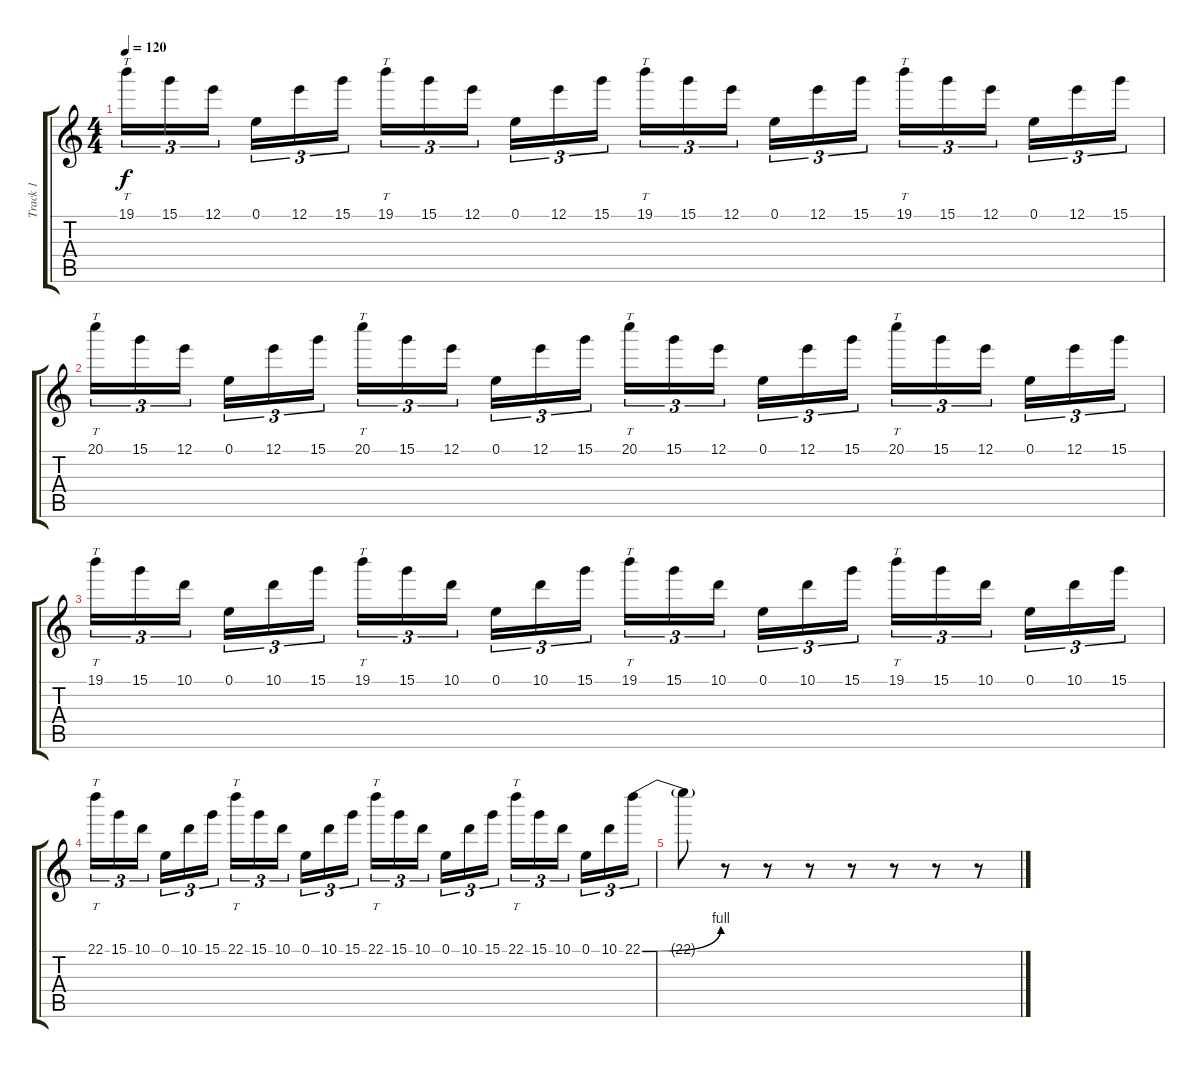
\track ("Track 1" "Track 1") {instrument distortionguitar}
\staff {score tabs}
\tuning (E4 B3 G3 D3 A2 D2) {hide}
\ts (4 4)
\tempo 120
\clef g2
\ks c
19.1.16{tt tu (3 2) dy f} 15.1.16{tu (3 2)} 12.1.16{tu (3 2)} 0.1.16{tu (3 2)} 12.1.16{tu (3 2)} 15.1.16{tu (3 2)} 19.1.16{tt tu (3 2)} 15.1.16{tu (3 2)} 12.1.16{tu (3 2)} 0.1.16{tu (3 2)} 12.1.16{tu (3 2)} 15.1.16{tu (3 2)} 19.1.16{tt tu (3 2)} 15.1.16{tu (3 2)} 12.1.16{tu (3 2)} 0.1.16{tu (3 2)} 12.1.16{tu (3 2)} 15.1.16{tu (3 2)} 19.1.16{tt tu (3 2)} 15.1.16{tu (3 2)} 12.1.16{tu (3 2)} 0.1.16{tu (3 2)} 12.1.16{tu (3 2)} 15.1.16{tu (3 2)} |
20.1.16{tt tu (3 2)} 15.1.16{tu (3 2)} 12.1.16{tu (3 2)} 0.1.16{tu (3 2)} 12.1.16{tu (3 2)} 15.1.16{tu (3 2)} 20.1.16{tt tu (3 2)} 15.1.16{tu (3 2)} 12.1.16{tu (3 2)} 0.1.16{tu (3 2)} 12.1.16{tu (3 2)} 15.1.16{tu (3 2)} 20.1.16{tt tu (3 2)} 15.1.16{tu (3 2)} 12.1.16{tu (3 2)} 0.1.16{tu (3 2)} 12.1.16{tu (3 2)} 15.1.16{tu (3 2)} 20.1.16{tt tu (3 2)} 15.1.16{tu (3 2)} 12.1.16{tu (3 2)} 0.1.16{tu (3 2)} 12.1.16{tu (3 2)} 15.1.16{tu (3 2)} |
19.1.16{tt tu (3 2)} 15.1.16{tu (3 2)} 10.1.16{tu (3 2)} 0.1.16{tu (3 2)} 10.1.16{tu (3 2)} 15.1.16{tu (3 2)} 19.1.16{tt tu (3 2)} 15.1.16{tu (3 2)} 10.1.16{tu (3 2)} 0.1.16{tu (3 2)} 10.1.16{tu (3 2)} 15.1.16{tu (3 2)} 19.1.16{tt tu (3 2)} 15.1.16{tu (3 2)} 10.1.16{tu (3 2)} 0.1.16{tu (3 2)} 10.1.16{tu (3 2)} 15.1.16{tu (3 2)} 19.1.16{tt tu (3 2)} 15.1.16{tu (3 2)} 10.1.16{tu (3 2)} 0.1.16{tu (3 2)} 10.1.16{tu (3 2)} 15.1.16{tu (3 2)} |
22.1.16{tt tu (3 2)} 15.1.16{tu (3 2)} 10.1.16{tu (3 2)} 0.1.16{tu (3 2)} 10.1.16{tu (3 2)} 15.1.16{tu (3 2)} 22.1.16{tt tu (3 2)} 15.1.16{tu (3 2)} 10.1.16{tu (3 2)} 0.1.16{tu (3 2)} 10.1.16{tu (3 2)} 15.1.16{tu (3 2)} 22.1.16{tt tu (3 2)} 15.1.16{tu (3 2)} 10.1.16{tu (3 2)} 0.1.16{tu (3 2)} 10.1.16{tu (3 2)} 15.1.16{tu (3 2)} 22.1.16{tt tu (3 2)} 15.1.16{tu (3 2)} 10.1.16{tu (3 2)} 0.1.16{tu (3 2)} 10.1.16{tu (3 2)} 22.1{be (bend 0 0 60 4)}.16{tu (3 2)} |
22.1{t}.8 r.8 r.8 r.8 r.8 r.8 r.8 r.8
